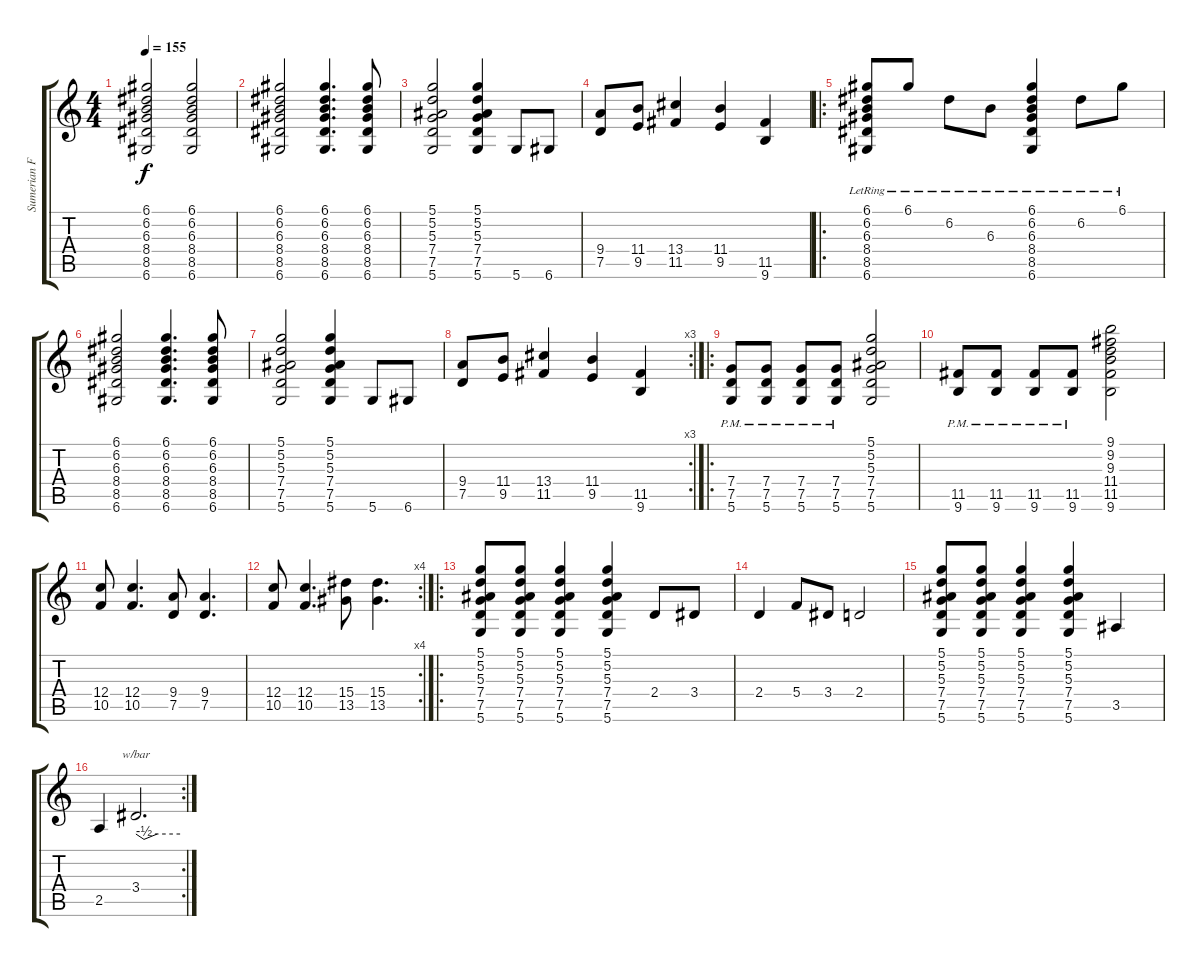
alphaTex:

\track ("Sumerian Fairytale - Grand Belial's Key" "Sumerian F") {instrument overdrivenguitar}
\staff {score tabs}
\tuning (D4 A3 F3 C3 G2 D2) {hide}
\ts (4 4)
\tempo 155
\clef g2
\ks c
(6.1 6.2 6.3 8.4 8.5 6.6).2{dy f} (6.1 6.2 6.3 8.4 8.5 6.6).2 |
(6.1 6.2 6.3 8.4 8.5 6.6).2 (6.1 6.2 6.3 8.4 8.5 6.6).4{d} (6.1 6.2 6.3 8.4 8.5 6.6).8 |
(5.1 5.2 5.3 7.4 7.5 5.6).2 (5.1 5.2 5.3 7.4 7.5 5.6).4 5.6.8 6.6.8 |
(9.4 7.5).8 (11.4 9.5).8 (13.4 11.5).4 (11.4 9.5).4 (11.5 9.6).4 |
\ro
(6.1{lr} 6.2{lr} 6.3{lr} 8.4{lr} 8.5{lr} 6.6{lr}).8 6.1{lr}.8 6.2{lr}.8 6.3{lr}.8 (6.1{lr} 6.2{lr} 6.3{lr} 8.4{lr} 8.5{lr} 6.6{lr}).4 6.2{lr}.8 6.1{lr}.8 |
(6.1 6.2 6.3 8.4 8.5 6.6).2 (6.1 6.2 6.3 8.4 8.5 6.6).4{d} (6.1 6.2 6.3 8.4 8.5 6.6).8 |
(5.1 5.2 5.3 7.4 7.5 5.6).2 (5.1 5.2 5.3 7.4 7.5 5.6).4 5.6.8 6.6.8 |
\rc 3
(9.4 7.5).8 (11.4 9.5).8 (13.4 11.5).4 (11.4 9.5).4 (11.5 9.6).4 |
\ro
(7.4{pm} 7.5{pm} 5.6{pm}).8 (7.4{pm} 7.5{pm} 5.6{pm}).8 (7.4{pm} 7.5{pm} 5.6{pm}).8 (7.4{pm} 7.5{pm} 5.6{pm}).8 (5.1 5.2 5.3 7.4 7.5 5.6).2 |
(11.5{pm} 9.6{pm}).8 (11.5{pm} 9.6{pm}).8 (11.5{pm} 9.6{pm}).8 (11.5{pm} 9.6{pm}).8 (9.1 9.2 9.3 11.4 11.5 9.6).2 |
(12.4 10.5).8 (12.4 10.5).4{d} (9.4 7.5).8 (9.4 7.5).4{d} |
\rc 4
(12.4 10.5).8 (12.4 10.5).4{d} (15.4 13.5).8 (15.4 13.5).4{d} |
\ro
(5.1 5.2 5.3 7.4 7.5 5.6).8 (5.1 5.2 5.3 7.4 7.5 5.6).8 (5.1 5.2 5.3 7.4 7.5 5.6).4 (5.1 5.2 5.3 7.4 7.5 5.6).4 2.4.8 3.4.8 |
2.4.4 5.4.8 3.4.8 2.4.2 |
(5.1 5.2 5.3 7.4 7.5 5.6).8 (5.1 5.2 5.3 7.4 7.5 5.6).8 (5.1 5.2 5.3 7.4 7.5 5.6).4 (5.1 5.2 5.3 7.4 7.5 5.6).4 3.5.4 |
\rc 2
2.5.4 3.4.2{d tbe (custom default 0 0 11 -2 29 0 60 0)}
